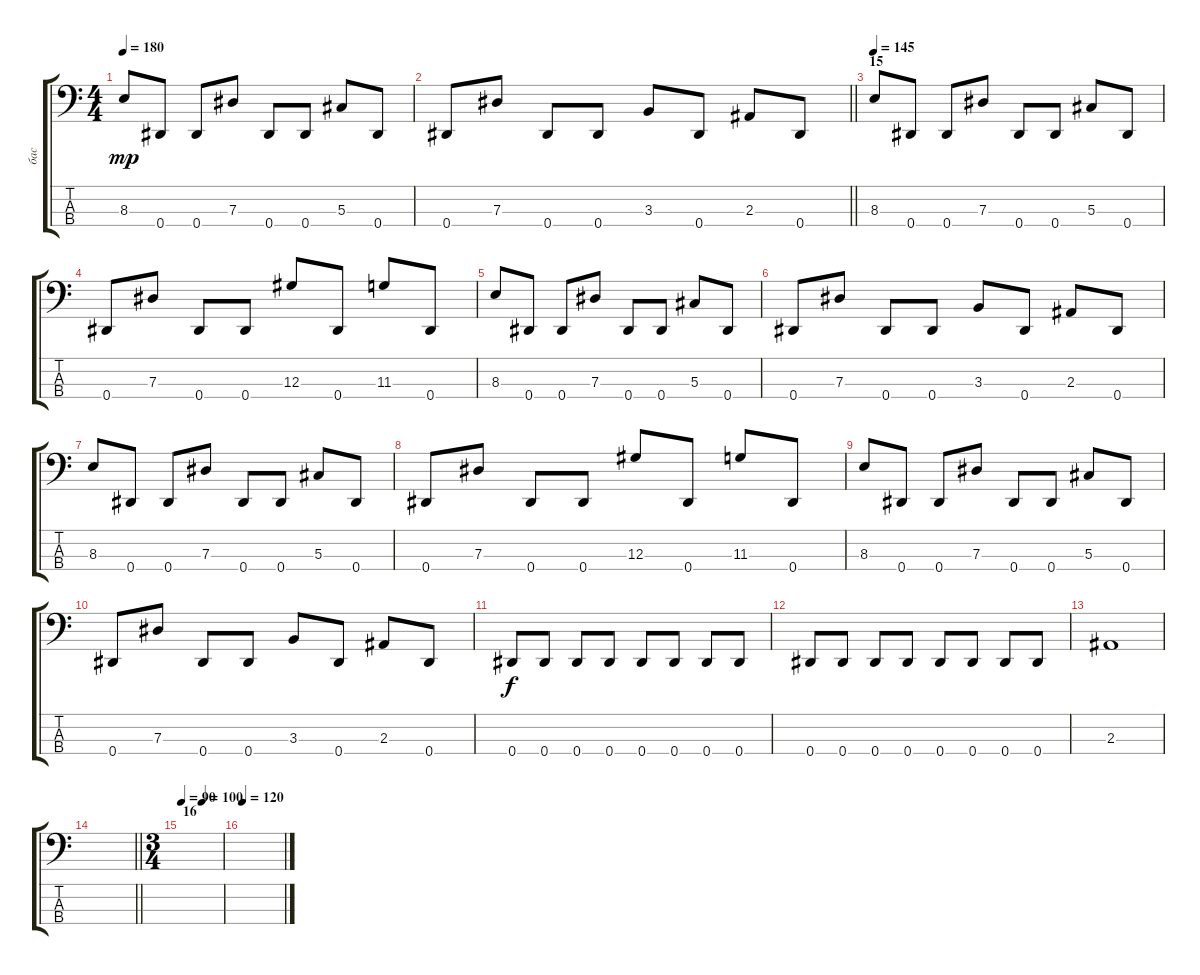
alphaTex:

\track ("бас" "бас") {instrument electricbassfinger}
\staff {score tabs}
\tuning (Gb2 Db2 Ab1 Eb1) {hide}
\ts (4 4)
\tempo 180
\clef f4
\ks c
8.3.8{dy mp} 0.4.8 0.4.8 7.3.8 0.4.8 0.4.8 5.3.8 0.4.8 |
\barLineRight lightlight
0.4.8 7.3.8 0.4.8 0.4.8 3.3.8 0.4.8 2.3.8 0.4.8 |
\section ("" "15")
\tempo 145
8.3.8 0.4.8 0.4.8 7.3.8 0.4.8 0.4.8 5.3.8 0.4.8 |
0.4.8 7.3.8 0.4.8 0.4.8 12.3.8 0.4.8 11.3.8 0.4.8 |
8.3.8 0.4.8 0.4.8 7.3.8 0.4.8 0.4.8 5.3.8 0.4.8 |
0.4.8 7.3.8 0.4.8 0.4.8 3.3.8 0.4.8 2.3.8 0.4.8 |
8.3.8 0.4.8 0.4.8 7.3.8 0.4.8 0.4.8 5.3.8 0.4.8 |
0.4.8 7.3.8 0.4.8 0.4.8 12.3.8 0.4.8 11.3.8 0.4.8 |
8.3.8 0.4.8 0.4.8 7.3.8 0.4.8 0.4.8 5.3.8 0.4.8 |
0.4.8 7.3.8 0.4.8 0.4.8 3.3.8 0.4.8 2.3.8 0.4.8 |
0.4.8{dy f} 0.4.8 0.4.8 0.4.8 0.4.8 0.4.8 0.4.8 0.4.8 |
0.4.8 0.4.8 0.4.8 0.4.8 0.4.8 0.4.8 0.4.8 0.4.8 |
2.3.1 |
\barLineRight lightlight
|
\ts (3 4)
\section ("" "16")
\tempo 90
\tempo (100 0.5)
|
\tempo 120
